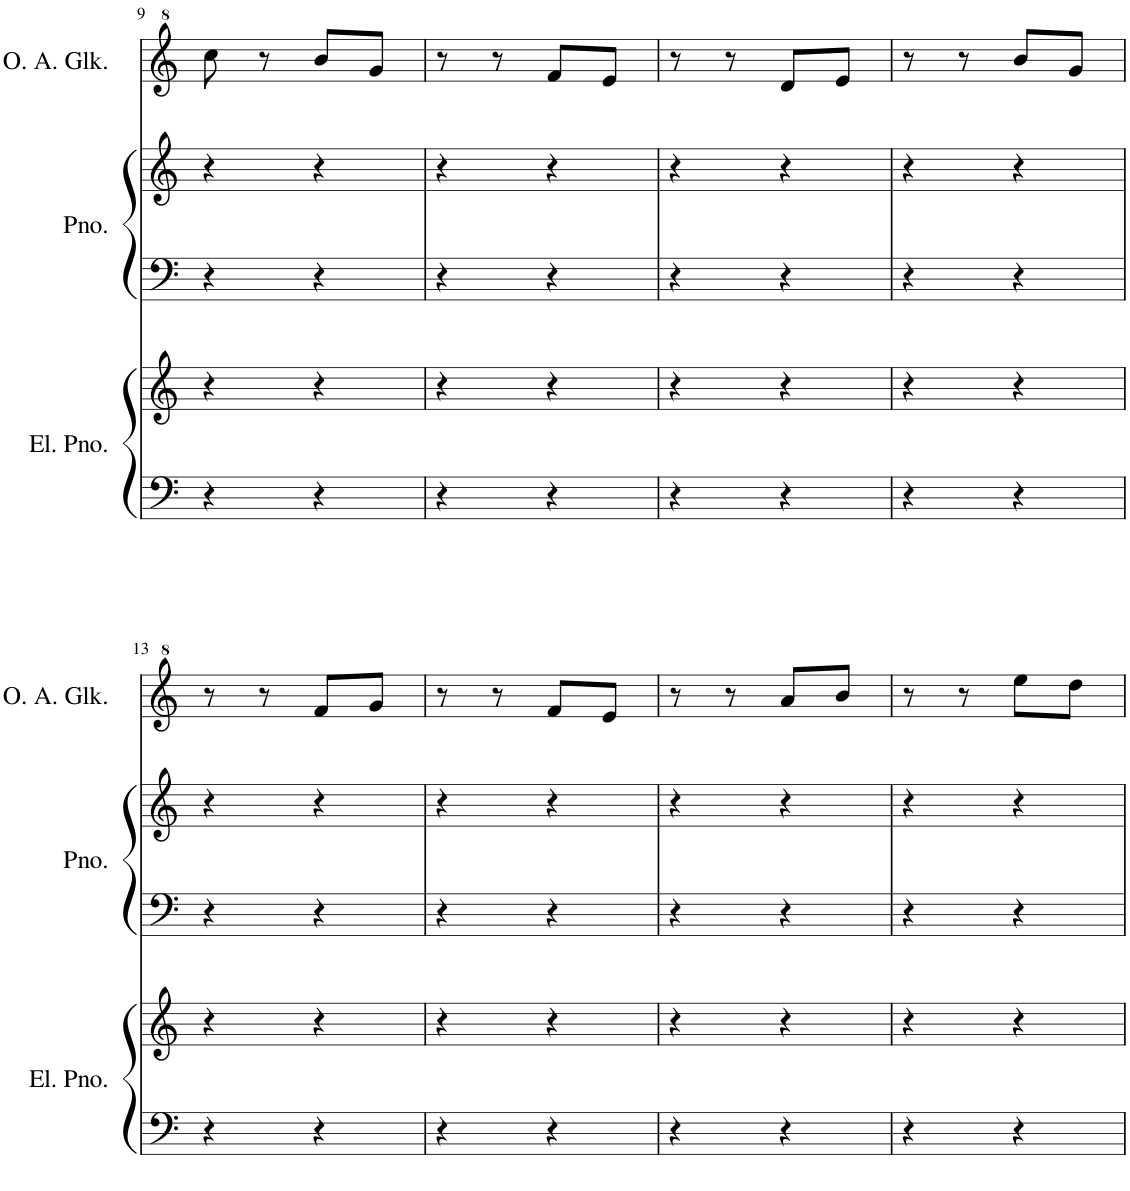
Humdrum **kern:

**kern	**kern	**kern	**kern	**kern
*part3	*part3	*part2	*part2	*part1
*staff5	*staff4	*staff3	*staff2	*staff1
*I"エレクトリックピアノ	*	*I"Piano	*	*I"ORFF アルトグロッケンシュピール
*	*	*I'Pno.	*	*
!!LO:PB:g=z
*clefF4	*clefG2	*clefF4	*clefG2	*clefG^2
*k[]	*k[]	*k[]	*k[]	*k[]
*M2/4	*M2/4	*M2/4	*M2/4	*M2/4
=9	=9	=9	=9	=9
4r	4r	4r	4r	8ccc\
.	.	.	.	8r
4r	4r	4r	4r	8bb/L
.	.	.	.	8gg/J
=10	=10	=10	=10	=10
4r	4r	4r	4r	8r
.	.	.	.	8r
4r	4r	4r	4r	8ff/L
.	.	.	.	8ee/J
=11	=11	=11	=11	=11
4r	4r	4r	4r	8r
.	.	.	.	8r
4r	4r	4r	4r	8dd/L
.	.	.	.	8ee/J
=12	=12	=12	=12	=12
4r	4r	4r	4r	8r
.	.	.	.	8r
4r	4r	4r	4r	8bb/L
.	.	.	.	8gg/J
!!LO:LB:g=z
=13	=13	=13	=13	=13
4r	4r	4r	4r	8r
.	.	.	.	8r
4r	4r	4r	4r	8ff/L
.	.	.	.	8gg/J
=14	=14	=14	=14	=14
4r	4r	4r	4r	8r
.	.	.	.	8r
4r	4r	4r	4r	8ff/L
.	.	.	.	8ee/J
=15	=15	=15	=15	=15
4r	4r	4r	4r	8r
.	.	.	.	8r
4r	4r	4r	4r	8aa/L
.	.	.	.	8bb/J
=16	=16	=16	=16	=16
4r	4r	4r	4r	8r
.	.	.	.	8r
4r	4r	4r	4r	8eee\L
.	.	.	.	8ddd\J
=	=	=	=	=
*-	*-	*-	*-	*-
